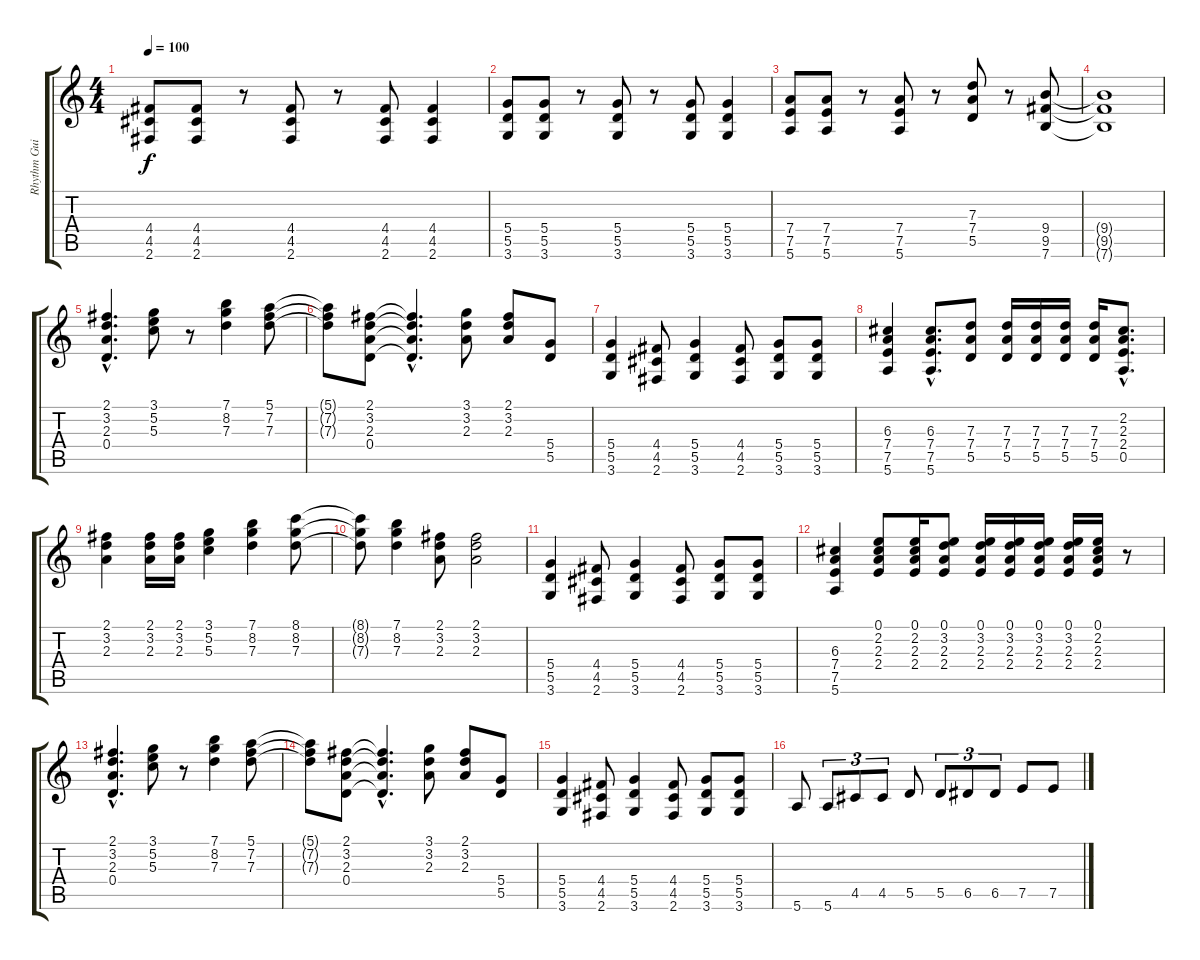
\track ("Rhythm Guitar" "Rhythm Gui") {instrument distortionguitar}
\staff {score tabs}
\tuning (E4 B3 G3 D3 A2 E2) {hide}
\ts (4 4)
\tempo 100
\clef g2
\ks c
(4.4 4.5 2.6).8{dy f} (4.4 4.5 2.6).8 r.8 (4.4 4.5 2.6).8 r.8 (4.4 4.5 2.6).8 (4.4 4.5 2.6).4 |
(5.4 5.5 3.6).8 (5.4 5.5 3.6).8 r.8 (5.4 5.5 3.6).8 r.8 (5.4 5.5 3.6).8 (5.4 5.5 3.6).4 |
(7.4 7.5 5.6).8 (7.4 7.5 5.6).8 r.8 (7.4 7.5 5.6).8 r.8 (7.3 7.4 5.5).8 r.8 (9.4 9.5 7.6).8 |
(9.4{t} 9.5{t} 7.6{t}).1 |
(2.1{hac} 3.2{hac} 2.3{hac} 0.4{hac}).4{d} (3.1 5.2 5.3).8 r.8 (7.1 8.2 7.3).4 (5.1 7.2 7.3).8 |
(5.1{t} 7.2{t} 7.3{t}).8 (2.1 3.2 2.3 0.4).8 (2.1{hac t} 3.2{hac t} 2.3{hac t} 0.4{hac t}).4{d} (3.1 3.2 2.3).8 (2.1 3.2 2.3).8 (5.4 5.5).8 |
(5.4 5.5 3.6).4 (4.4 4.5 2.6).8 (5.4 5.5 3.6).4 (4.4 4.5 2.6).8 (5.4 5.5 3.6).8 (5.4 5.5 3.6).8 |
(6.3 7.4 7.5 5.6).4 (6.3{hac} 7.4{hac} 7.5{hac} 5.6{hac}).8{d} (7.3 7.4 5.5).8 (7.3 7.4 5.5).16 (7.3 7.4 5.5).16 (7.3 7.4 5.5).16 (7.3 7.4 5.5).16 (2.2{hac} 2.3{hac} 2.4{hac} 0.5{hac}).8{d} |
(2.1 3.2 2.3).4 (2.1 3.2 2.3).16 (2.1 3.2 2.3).16 (3.1 5.2 5.3).4 (7.1 8.2 7.3).4 (8.1 8.2 7.3).8 |
(8.1{t} 8.2{t} 7.3{t}).8 (7.1 8.2 7.3).4 (2.1 3.2 2.3).8 (2.1 3.2 2.3).2 |
(5.4 5.5 3.6).4 (4.4 4.5 2.6).8 (5.4 5.5 3.6).4 (4.4 4.5 2.6).8 (5.4 5.5 3.6).8 (5.4 5.5 3.6).8 |
(6.3 7.4 7.5 5.6).4 (0.1 2.2 2.3 2.4).8 (0.1 2.2 2.3 2.4).16 (0.1 3.2 2.3 2.4).8 (0.1 3.2 2.3 2.4).16 (0.1 3.2 2.3 2.4).16 (0.1 3.2 2.3 2.4).16 (0.1 3.2 2.3 2.4).16 (0.1 2.2 2.3 2.4).16 r.8 |
(2.1{hac} 3.2{hac} 2.3{hac} 0.4{hac}).4{d} (3.1 5.2 5.3).8 r.8 (7.1 8.2 7.3).4 (5.1 7.2 7.3).8 |
(5.1{t} 7.2{t} 7.3{t}).8 (2.1 3.2 2.3 0.4).8 (2.1{hac t} 3.2{hac t} 2.3{hac t} 0.4{hac t}).4{d} (3.1 3.2 2.3).8 (2.1 3.2 2.3).8 (5.4 5.5).8 |
(5.4 5.5 3.6).4 (4.4 4.5 2.6).8 (5.4 5.5 3.6).4 (4.4 4.5 2.6).8 (5.4 5.5 3.6).8 (5.4 5.5 3.6).8 |
5.6.8 5.6.8{tu (3 2)} 4.5.8{tu (3 2)} 4.5.8{tu (3 2)} 5.5.8 5.5.8{tu (3 2)} 6.5.8{tu (3 2)} 6.5.8{tu (3 2)} 7.5.8 7.5.8
